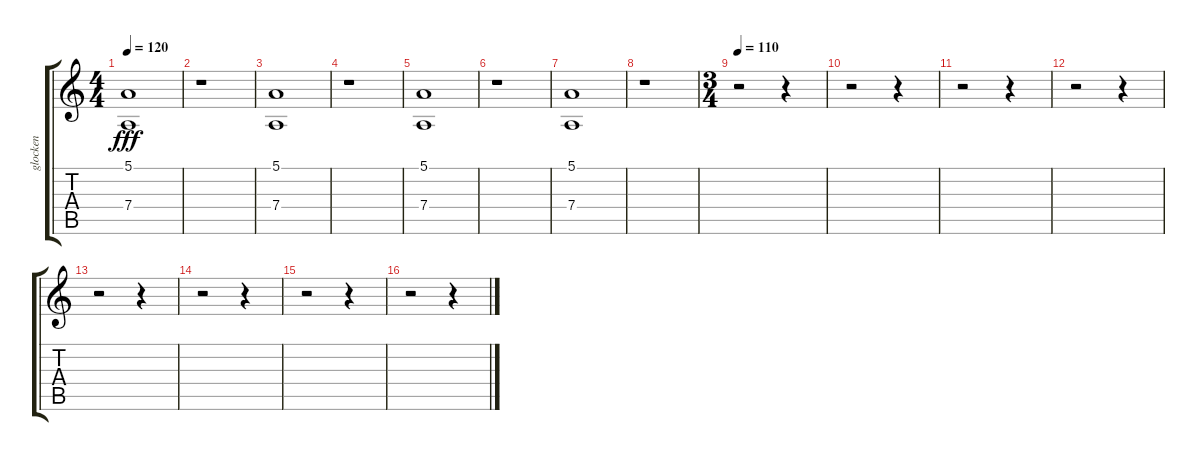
\track ("glocken" "glocken") {instrument tubularbells}
\staff {score tabs}
\tuning (E4 B3 G3 D3 A2 E2) {hide}
\ts (4 4)
\tempo 120
\clef g2
\ks c
(5.1 7.4).1{dy fff} |
r.1 |
(5.1 7.4).1 |
r.1 |
(5.1 7.4).1 |
r.1 |
(5.1 7.4).1 |
r.1 |
\ts (3 4)
\tempo 110
r.2 r.4 |
r.2 r.4 |
r.2 r.4 |
r.2 r.4 |
r.2 r.4 |
r.2 r.4 |
r.2 r.4 |
r.2 r.4
